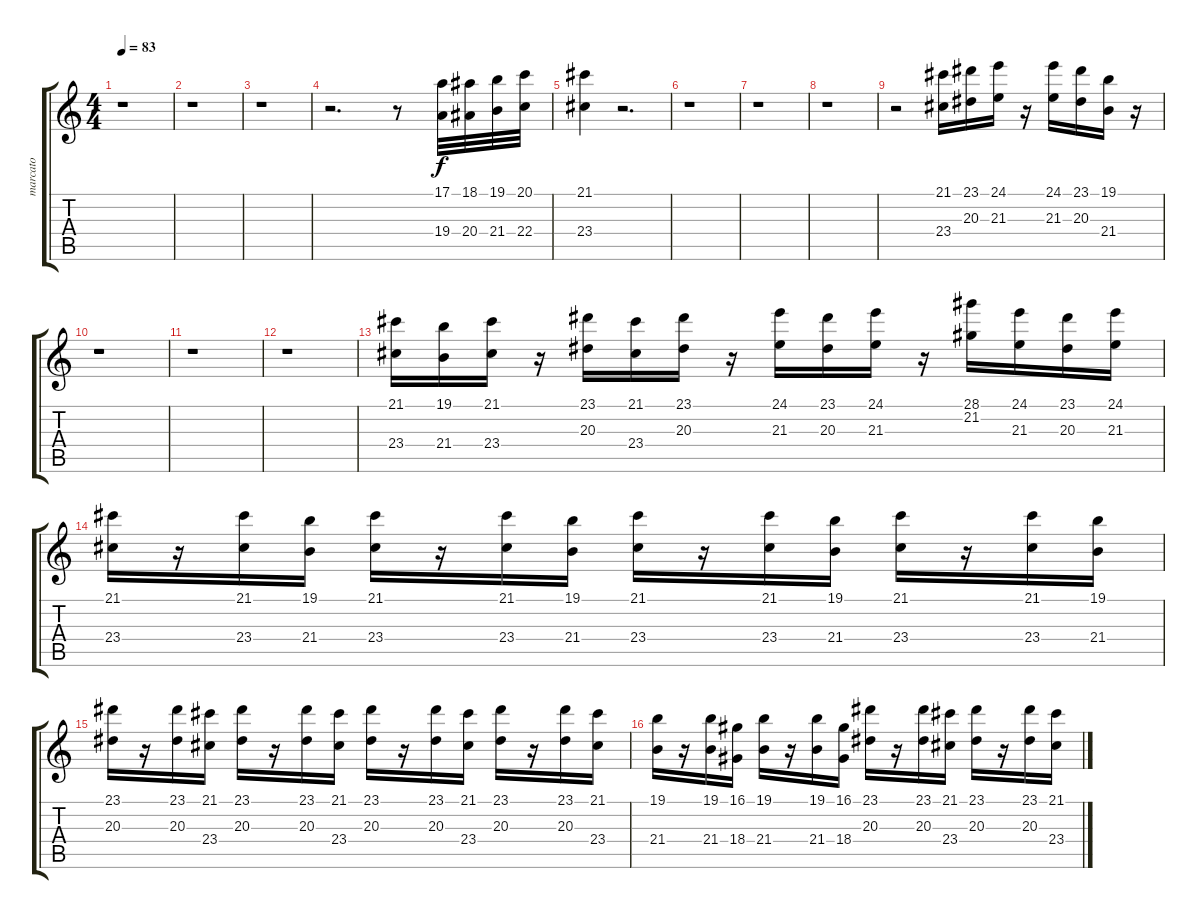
\track ("marcato" "marcato") {instrument stringensemble1}
\staff {score tabs}
\tuning (E4 B3 G3 D3 A2 E2) {hide}
\ts (4 4)
\tempo 83
\clef g2
\ks c
r.1{dy f} |
r.1 |
r.1 |
r.2{d} r.8 (17.1 19.4).32 (18.1 20.4).32 (19.1 21.4).32 (20.1 22.4).32 |
(21.1 23.4).4 r.2{d} |
r.1 |
r.1 |
r.1 |
r.2 (21.1 23.4).16 (23.1 20.3).16 (24.1 21.3).16 r.16 (24.1 21.3).16 (23.1 20.3).16 (19.1 21.4).16 r.16 |
r.1 |
r.1 |
r.1 |
(21.1 23.4).16 (19.1 21.4).16 (21.1 23.4).16 r.16 (23.1 20.3).16 (21.1 23.4).16 (23.1 20.3).16 r.16 (24.1 21.3).16 (23.1 20.3).16 (24.1 21.3).16 r.16 (28.1 21.2).16 (24.1 21.3).16 (23.1 20.3).16 (24.1 21.3).16 |
(21.1 23.4).16 r.16 (21.1 23.4).16 (19.1 21.4).16 (21.1 23.4).16 r.16 (21.1 23.4).16 (19.1 21.4).16 (21.1 23.4).16 r.16 (21.1 23.4).16 (19.1 21.4).16 (21.1 23.4).16 r.16 (21.1 23.4).16 (19.1 21.4).16 |
(23.1 20.3).16 r.16 (23.1 20.3).16 (21.1 23.4).16 (23.1 20.3).16 r.16 (23.1 20.3).16 (21.1 23.4).16 (23.1 20.3).16 r.16 (23.1 20.3).16 (21.1 23.4).16 (23.1 20.3).16 r.16 (23.1 20.3).16 (21.1 23.4).16 |
(19.1 21.4).16 r.16 (19.1 21.4).16 (16.1 18.4).16 (19.1 21.4).16 r.16 (19.1 21.4).16 (16.1 18.4).16 (23.1 20.3).16 r.16 (23.1 20.3).16 (21.1 23.4).16 (23.1 20.3).16 r.16 (23.1 20.3).16 (21.1 23.4).16
